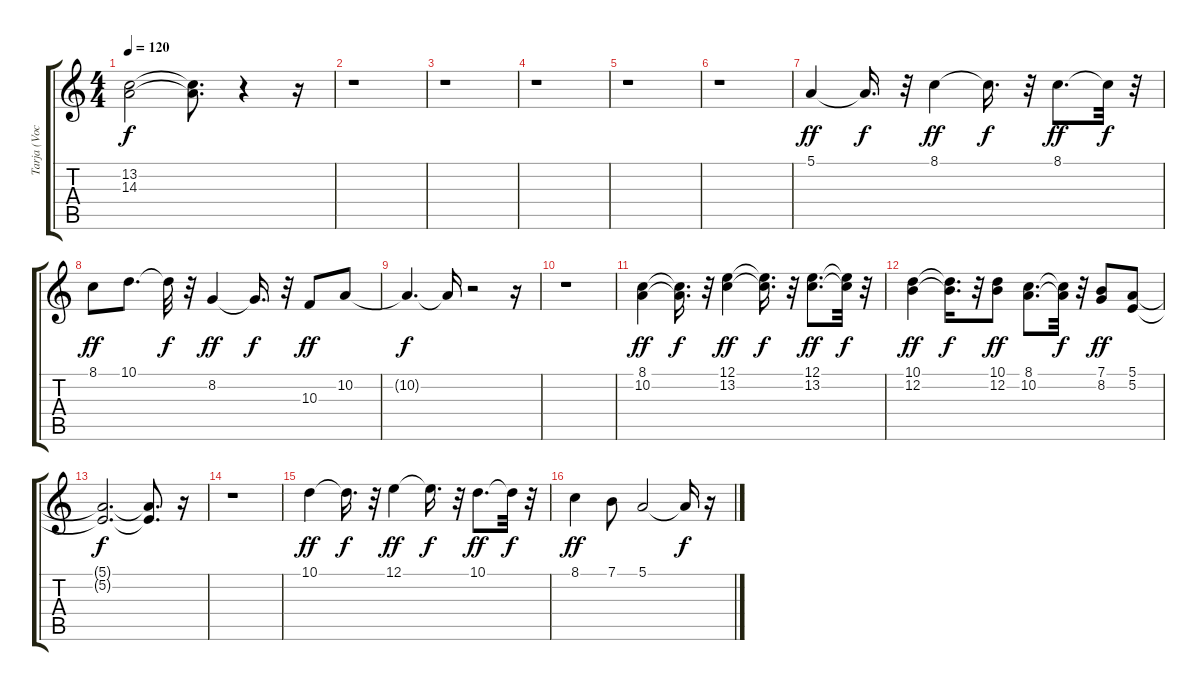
\track ("Tarja (Vocals)" "Tarja (Voc") {instrument acousticgrandpiano}
\staff {score tabs}
\tuning (E4 B3 G3 D3 A2 E2) {hide}
\ts (4 4)
\tempo 120
\clef g2
\ks c
(13.2{t} 14.3{t}).2{dy f} (13.2{t} 14.3{t}).8{d} r.4 r.16 |
r.1 |
r.1 |
r.1 |
r.1 |
r.1 |
5.1.4{dy ff} 5.1{t}.16{d dy f} r.32 8.1.4{dy ff} 8.1{t}.16{d dy f} r.32 8.1.8{d dy ff} 8.1{t}.32{dy f} r.32 |
8.1.8{dy ff} 10.1.8{d} 10.1{t}.32{dy f} r.32 8.2.4{dy ff} 8.2{t}.16{d dy f} r.32 10.3.8{dy ff} 10.2.8 |
10.2{t}.4{d dy f} 10.2{t}.16 r.2 r.16 |
r.1 |
(8.1 10.2).4{dy ff} (8.1{t} 10.2{t}).16{d dy f} r.32 (12.1 13.2).4{dy ff} (12.1{t} 13.2{t}).16{d dy f} r.32 (12.1 13.2).8{d dy ff} (12.1{t} 13.2{t}).32{dy f} r.32 |
(10.1 12.2).4{dy ff} (10.1{t} 12.2{t}).16{d dy f} r.32 (10.1 12.2).8{dy ff} (8.1 10.2).8{d} (8.1{t} 10.2{t}).32{dy f} r.32 (7.1 8.2).8{dy ff} (5.1 5.2).8 |
(5.1{t} 5.2{t}).2{d dy f} (5.1{t} 5.2{t}).8{d} r.16 |
r.1 |
10.1.4{dy ff} 10.1{t}.16{d dy f} r.32 12.1.4{dy ff} 12.1{t}.16{d dy f} r.32 10.1.8{d dy ff} 10.1{t}.32{dy f} r.32 |
8.1.4{dy ff} 7.1.8 5.1.2 5.1{t}.16{dy f} r.16
